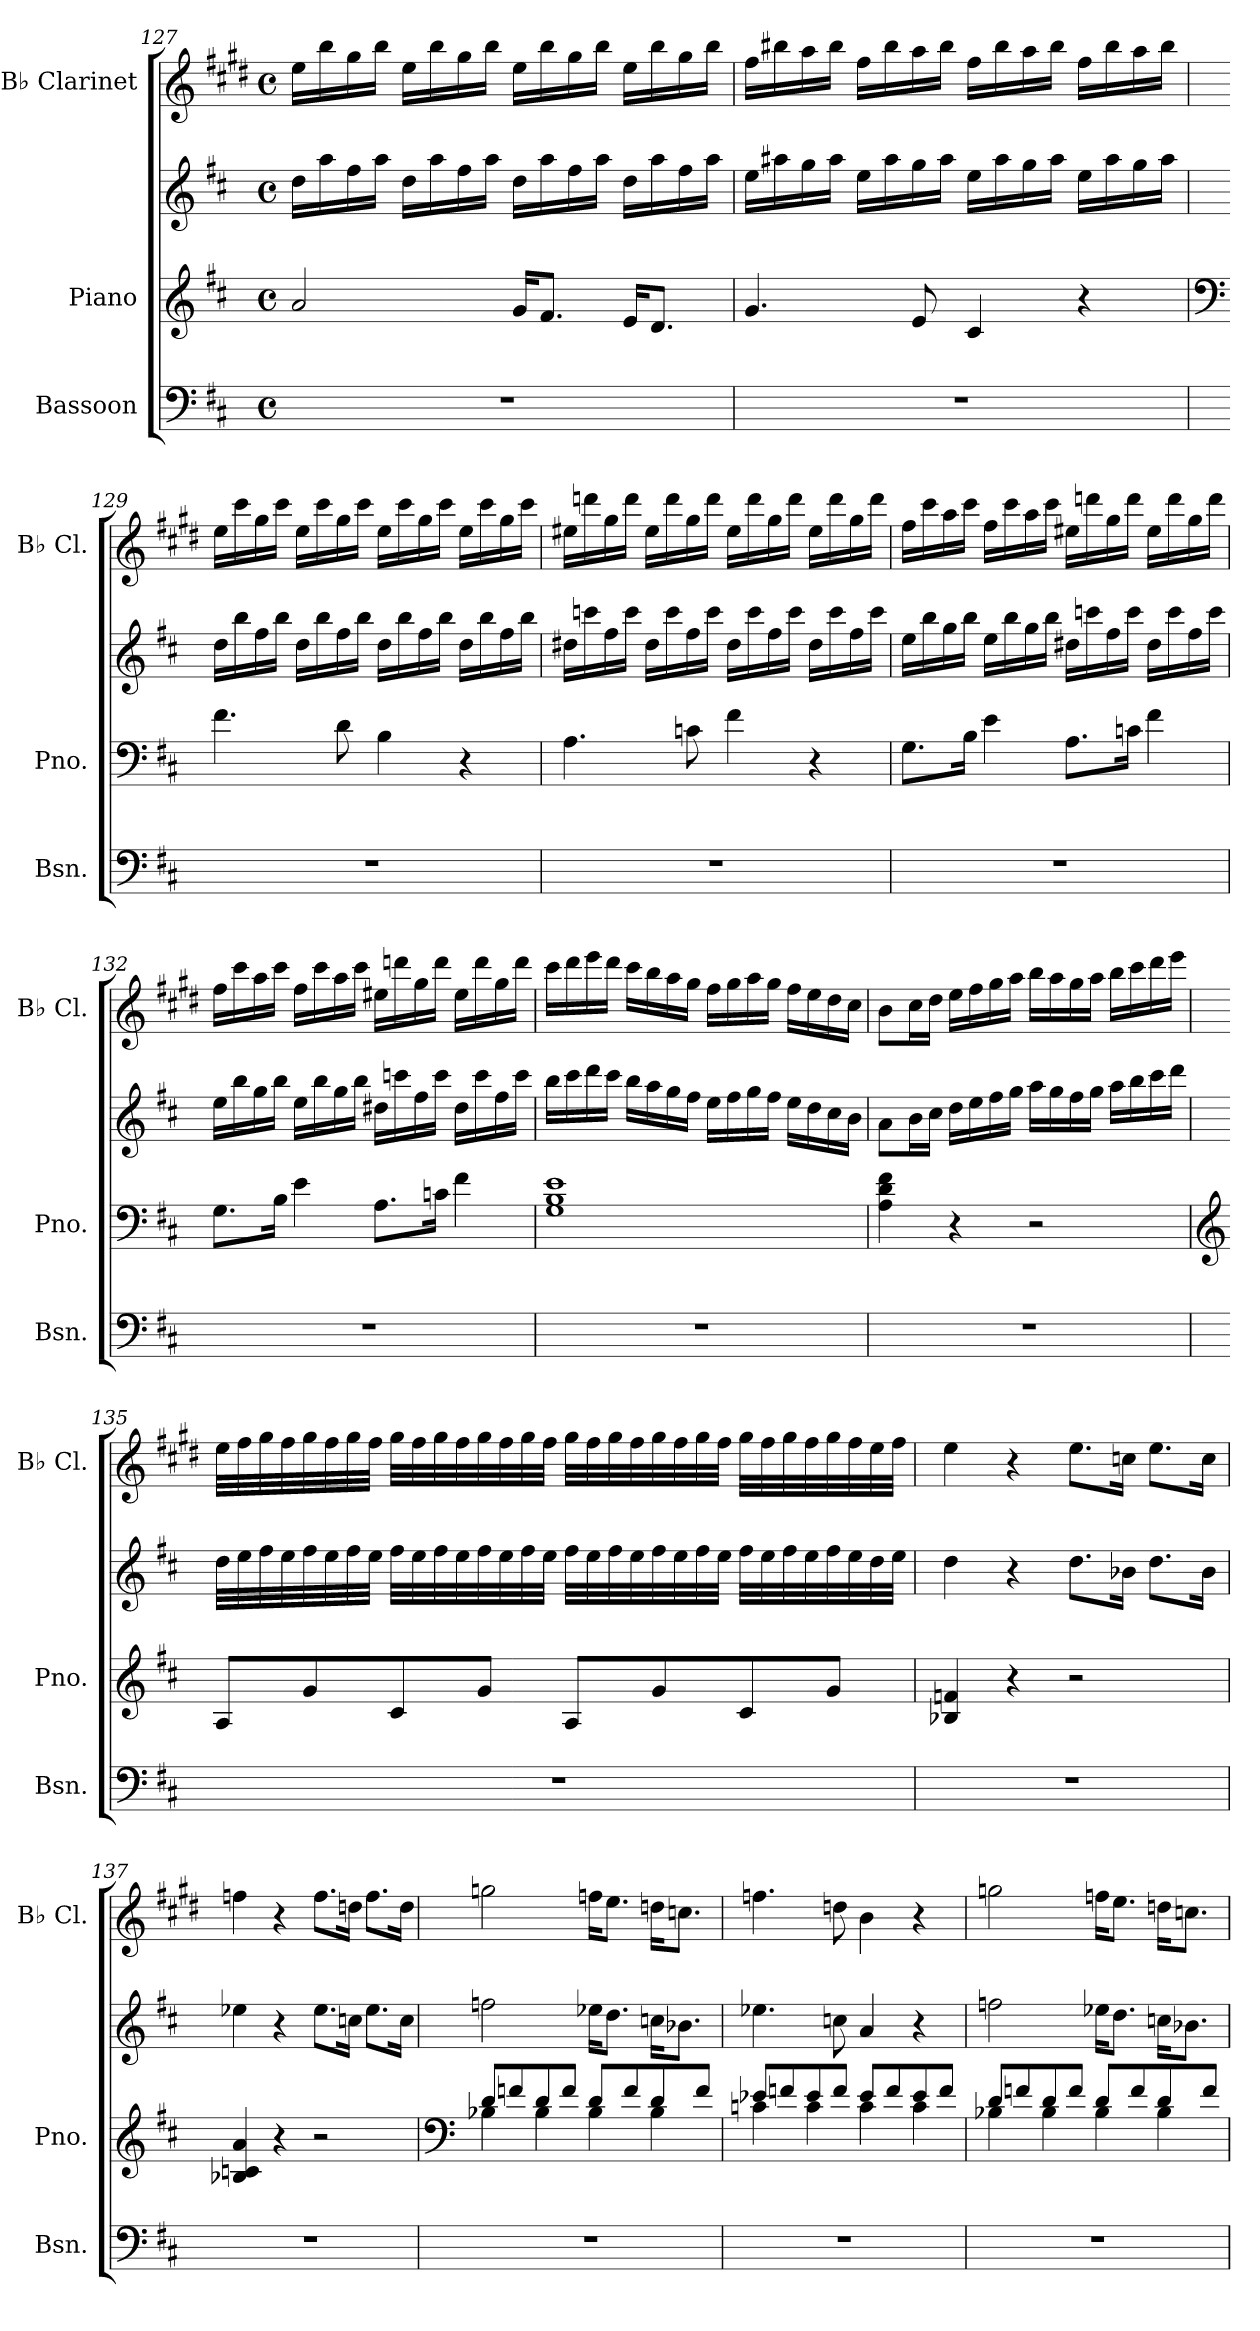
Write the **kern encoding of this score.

**kern	**kern	**kern	**kern
*part3	*part2	*part2	*part1
*staff4	*staff3	*staff2	*staff1
*I"Bassoon	*I"Piano	*	*I"B♭ Clarinet
*I'Bsn.	*I'Pno.	*	*I'B♭ Cl.
!!LO:LB:g=z
*clefF4	*clefG2	*clefG2	*clefG2
*	*	*	*ITrd1c2
*k[f#c#]	*k[f#c#]	*k[f#c#]	*k[f#c#]
*M4/4	*M4/4	*M4/4	*M4/4
*met(c)	*met(c)	*met(c)	*met(c)
=127	=127	=127	=127
1r	2a/	16dd\LL	16dd\LL
.	.	16aa\	16aa\
.	.	16ff#\	16ff#\
.	.	16aa\JJ	16aa\JJ
.	.	16dd\LL	16dd\LL
.	.	16aa\	16aa\
.	.	16ff#\	16ff#\
.	.	16aa\JJ	16aa\JJ
.	16g/KL	16dd\LL	16dd\LL
.	8.f#/J	16aa\	16aa\
.	.	16ff#\	16ff#\
.	.	16aa\JJ	16aa\JJ
.	16e/KL	16dd\LL	16dd\LL
.	8.d/J	16aa\	16aa\
.	.	16ff#\	16ff#\
.	.	16aa\JJ	16aa\JJ
=128	=128	=128	=128
1r	4.g/	16ee\LL	16ee\LL
.	.	16aa#X\	16aa#X\
.	.	16gg\	16gg\
.	.	16aa#\JJ	16aa#\JJ
.	.	16ee\LL	16ee\LL
.	.	16aa#\	16aa#\
.	8e/	16gg\	16gg\
.	.	16aa#\JJ	16aa#\JJ
.	4c#/	16ee\LL	16ee\LL
.	.	16aa#\	16aa#\
.	.	16gg\	16gg\
.	.	16aa#\JJ	16aa#\JJ
.	4r	16ee\LL	16ee\LL
.	.	16aa#\	16aa#\
.	.	16gg\	16gg\
.	.	16aa#\JJ	16aa#\JJ
!!LO:PB:g=z
=129	=129	=129	=129
*	*clefF4	*	*
1r	4.f#\	16dd\LL	16dd\LL
.	.	16bb\	16bb\
.	.	16ff#\	16ff#\
.	.	16bb\JJ	16bb\JJ
.	.	16dd\LL	16dd\LL
.	.	16bb\	16bb\
.	8d\	16ff#\	16ff#\
.	.	16bb\JJ	16bb\JJ
.	4B\	16dd\LL	16dd\LL
.	.	16bb\	16bb\
.	.	16ff#\	16ff#\
.	.	16bb\JJ	16bb\JJ
.	4r	16dd\LL	16dd\LL
.	.	16bb\	16bb\
.	.	16ff#\	16ff#\
.	.	16bb\JJ	16bb\JJ
=130	=130	=130	=130
1r	4.A\	16dd#X\LL	16dd#X\LL
.	.	16cccn\	16cccn\
.	.	16ff#\	16ff#\
.	.	16ccc\JJ	16ccc\JJ
.	.	16dd#\LL	16dd#\LL
.	.	16ccc\	16ccc\
.	8cn\	16ff#\	16ff#\
.	.	16ccc\JJ	16ccc\JJ
.	4f#\	16dd#\LL	16dd#\LL
.	.	16ccc\	16ccc\
.	.	16ff#\	16ff#\
.	.	16ccc\JJ	16ccc\JJ
.	4r	16dd#\LL	16dd#\LL
.	.	16ccc\	16ccc\
.	.	16ff#\	16ff#\
.	.	16ccc\JJ	16ccc\JJ
!!LO:LB:g=z
=131	=131	=131	=131
1r	8.G\L	16ee\LL	16ee\LL
.	.	16bb\	16bb\
.	.	16gg\	16gg\
.	16B\Jk	16bb\JJ	16bb\JJ
.	4e\	16ee\LL	16ee\LL
.	.	16bb\	16bb\
.	.	16gg\	16gg\
.	.	16bb\JJ	16bb\JJ
.	8.A\L	16dd#X\LL	16dd#X\LL
.	.	16cccn\	16cccn\
.	.	16ff#\	16ff#\
.	16cn\Jk	16ccc\JJ	16ccc\JJ
.	4f#\	16dd#\LL	16dd#\LL
.	.	16ccc\	16ccc\
.	.	16ff#\	16ff#\
.	.	16ccc\JJ	16ccc\JJ
=132	=132	=132	=132
1r	8.G\L	16ee\LL	16ee\LL
.	.	16bb\	16bb\
.	.	16gg\	16gg\
.	16B\Jk	16bb\JJ	16bb\JJ
.	4e\	16ee\LL	16ee\LL
.	.	16bb\	16bb\
.	.	16gg\	16gg\
.	.	16bb\JJ	16bb\JJ
.	8.A\L	16dd#X\LL	16dd#X\LL
.	.	16cccn\	16cccn\
.	.	16ff#\	16ff#\
.	16cn\Jk	16ccc\JJ	16ccc\JJ
.	4f#\	16dd#\LL	16dd#\LL
.	.	16ccc\	16ccc\
.	.	16ff#\	16ff#\
.	.	16ccc\JJ	16ccc\JJ
!!LO:LB:g=z
=133	=133	=133	=133
1r	1G 1B 1e	16bb\LL	16bb\LL
.	.	16ccc#\	16ccc#\
.	.	16ddd\	16ddd\
.	.	16ccc#\JJ	16ccc#\JJ
.	.	16bb\LL	16bb\LL
.	.	16aa\	16aa\
.	.	16gg\	16gg\
.	.	16ff#\JJ	16ff#\JJ
.	.	16ee\LL	16ee\LL
.	.	16ff#\	16ff#\
.	.	16gg\	16gg\
.	.	16ff#\JJ	16ff#\JJ
.	.	16ee\LL	16ee\LL
.	.	16dd\	16dd\
.	.	16cc#\	16cc#\
.	.	16b\JJ	16b\JJ
=134	=134	=134	=134
1r	4A\ 4d\ 4f#\	8a\L	8a\L
.	.	16b\L	16b\L
.	.	16cc#\JJ	16cc#\JJ
.	4r	16dd\LL	16dd\LL
.	.	16ee\	16ee\
.	.	16ff#\	16ff#\
.	.	16gg\JJ	16gg\JJ
.	2r	16aa\LL	16aa\LL
.	.	16gg\	16gg\
.	.	16ff#\	16ff#\
.	.	16gg\JJ	16gg\JJ
.	.	16aa\LL	16aa\LL
.	.	16bb\	16bb\
.	.	16ccc#\	16ccc#\
.	.	16ddd\JJ	16ddd\JJ
!!LO:PB:g=z
=135	=135	=135	=135
*	*clefG2	*	*
1r	8A/L	32dd\LLL	32dd\LLL
.	.	32ee\	32ee\
.	.	32ff#\	32ff#\
.	.	32ee\	32ee\
.	8g/	32ff#\	32ff#\
.	.	32ee\	32ee\
.	.	32ff#\	32ff#\
.	.	32ee\JJJ	32ee\JJJ
.	8c#/	32ff#\LLL	32ff#\LLL
.	.	32ee\	32ee\
.	.	32ff#\	32ff#\
.	.	32ee\	32ee\
.	8g/J	32ff#\	32ff#\
.	.	32ee\	32ee\
.	.	32ff#\	32ff#\
.	.	32ee\JJJ	32ee\JJJ
.	8A/L	32ff#\LLL	32ff#\LLL
.	.	32ee\	32ee\
.	.	32ff#\	32ff#\
.	.	32ee\	32ee\
.	8g/	32ff#\	32ff#\
.	.	32ee\	32ee\
.	.	32ff#\	32ff#\
.	.	32ee\JJJ	32ee\JJJ
.	8c#/	32ff#\LLL	32ff#\LLL
.	.	32ee\	32ee\
.	.	32ff#\	32ff#\
.	.	32ee\	32ee\
.	8g/J	32ff#\	32ff#\
.	.	32ee\	32ee\
.	.	32dd\	32dd\
.	.	32ee\JJJ	32ee\JJJ
=136	=136	=136	=136
1r	4B-X/ 4fn/	4dd\	4dd\
.	4r	4r	4r
.	2r	8.dd\L	8.dd\L
.	.	16b-X\Jk	16b-X\Jk
.	.	8.dd\L	8.dd\L
.	.	16b-\Jk	16b-\Jk
!!LO:LB:g=z
=137	=137	=137	=137
1r	4B-X/ 4cn/ 4a/	4ee-X\	4ee-X\
.	4r	4r	4r
.	2r	8.ee-\L	8.ee-\L
.	.	16ccn\Jk	16ccn\Jk
.	.	8.ee-\L	8.ee-\L
.	.	16cc\Jk	16cc\Jk
=138	=138	=138	=138
*	*clefF4	*	*
*	*^	*	*
1r	8d/L	4B-X\	2ffn\	2ffn\
.	8fn/	.	.	.
.	8d/	4B-\	.	.
.	8f/J	.	.	.
.	8d/L	4B-\	16ee-X\KL	16ee-X\KL
.	.	.	8.dd\J	8.dd\J
.	8f/	.	.	.
.	8d/	4B-\	16ccn\KL	16ccn\KL
.	.	.	8.b-X\J	8.b-X\J
.	8f/J	.	.	.
=139	=139	=139	=139	=139
1r	8e-X/L	4cn\	4.ee-X\	4.ee-X\
.	8fn/	.	.	.
.	8e-/	4c\	.	.
.	8f/J	.	8ccn\	8ccn\
.	8e-/L	4c\	4a/	4a\
.	8f/	.	.	.
.	8e-/	4c\	4r	4r
.	8f/J	.	.	.
!!LO:LB:g=z
=140	=140	=140	=140	=140
1r	8d/L	4B-X\	2ffn\	2ffn\
.	8fn/	.	.	.
.	8d/	4B-\	.	.
.	8f/J	.	.	.
.	8d/L	4B-\	16ee-X\KL	16ee-X\KL
.	.	.	8.dd\J	8.dd\J
.	8f/	.	.	.
.	8d/	4B-\	16ccn\KL	16ccn\KL
.	.	.	8.b-X\J	8.b-X\J
.	8f/J	.	.	.
*	*v	*v	*	*
=	=	=	=
*-	*-	*-	*-
